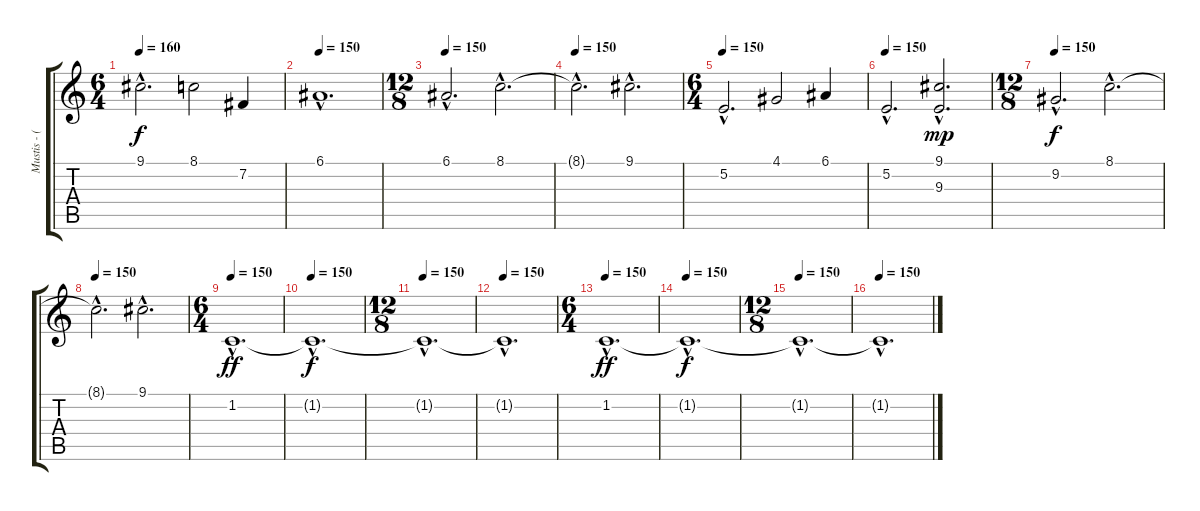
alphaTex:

\track ("Mustis - (Choirs and Synth)" "Mustis - (") {instrument choiraahs}
\staff {score tabs}
\tuning (E4 B3 G3 D3 A2 E2) {hide}
\ts (6 4)
\tempo 150
\tempo 160
\clef g2
\ks c
9.1{hac}.2{d dy f} 8.1.2 7.2.4 |
\tempo 150
6.1{hac}.1{d} |
\ts (12 8)
\tempo 150
6.1{hac}.2{d} 8.1{hac}.2{d} |
\tempo 150
8.1{hac t}.2{d} 9.1{hac}.2{d} |
\ts (6 4)
\tempo 150
5.2{hac}.2{d} 4.1.2 6.1.4 |
\tempo 150
5.2{hac}.2{d} (9.1{hac} 9.3{hac}).2{d dy mp} |
\ts (12 8)
\tempo 150
9.2{hac}.2{d dy f} 8.1{hac}.2{d} |
\tempo 150
8.1{hac t}.2{d} 9.1{hac}.2{d} |
\ts (6 4)
\tempo 150
1.2{hac}.1{d dy ff} |
\tempo 150
1.2{hac t}.1{d dy f} |
\ts (12 8)
\tempo 150
1.2{hac t}.1{d} |
\tempo 150
1.2{hac t}.1{d} |
\ts (6 4)
\tempo 150
1.2{hac}.1{d dy ff} |
\tempo 150
1.2{hac t}.1{d dy f} |
\ts (12 8)
\tempo 150
1.2{hac t}.1{d} |
\tempo 150
1.2{hac t}.1{d}
